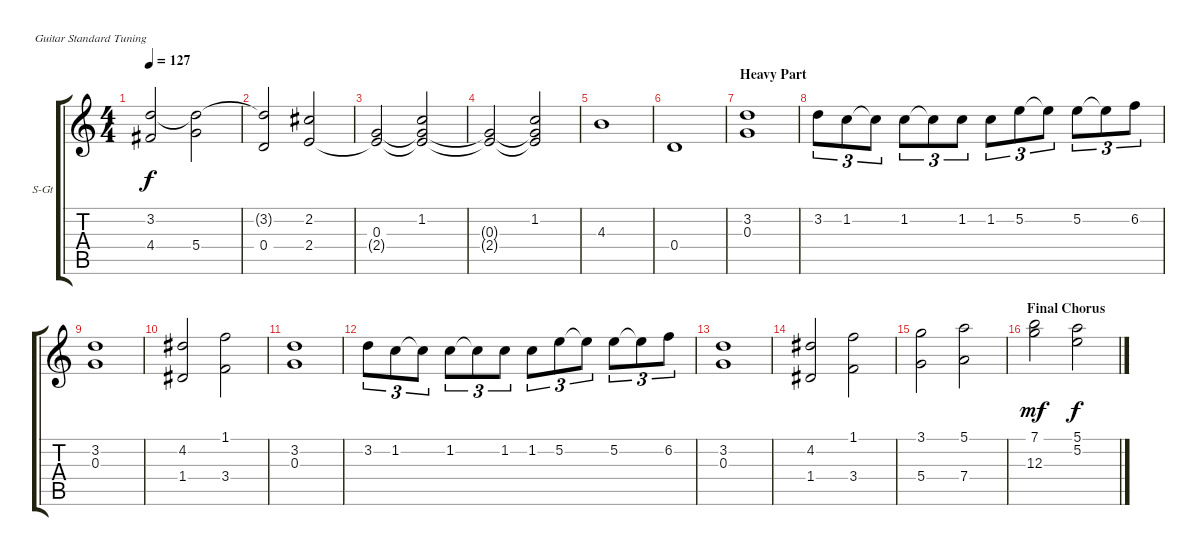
\bracketExtendMode groupsimilarinstruments
\firstSystemTrackNameOrientation horizontal
\otherSystemsTrackNameOrientation horizontal
\track ("Orchestral Strings" "S-Gt") {instrument stringensemble1}
\staff {score tabs}
\tuning (E4 B3 G3 D3 A2 E2)
\displaytranspose 12
\ts (4 4)
\tempo 127
\clef g2
\ks c
(3.2 4.4).2{dy f} (3.2{t} 5.4).2 |
(3.2{t} 0.4).2 (2.2 2.4).2 |
(0.3 2.4{t}).2 (1.2 0.3{t} 2.4{t}).2 |
(0.3{t} 2.4{t}).2 (1.2 0.3{t} 2.4{t}).2 |
4.3.1 |
0.4.1 |
\section ("" "Heavy Part")
(3.2 0.3).1 |
3.2.8{tu (3 2)} 1.2.8{tu (3 2)} 1.2{t}.8{tu (3 2)} 1.2.8{tu (3 2)} 1.2{t}.8{tu (3 2)} 1.2.8{tu (3 2)} 1.2.8{tu (3 2)} 5.2.8{tu (3 2)} 5.2{t}.8{tu (3 2)} 5.2.8{tu (3 2)} 5.2{t}.8{tu (3 2)} 6.2.8{tu (3 2)} |
(3.2 0.3).1 |
(4.2 1.4).2 (1.1 3.4).2 |
(3.2 0.3).1 |
3.2.8{tu (3 2)} 1.2.8{tu (3 2)} 1.2{t}.8{tu (3 2)} 1.2.8{tu (3 2)} 1.2{t}.8{tu (3 2)} 1.2.8{tu (3 2)} 1.2.8{tu (3 2)} 5.2.8{tu (3 2)} 5.2{t}.8{tu (3 2)} 5.2.8{tu (3 2)} 5.2{t}.8{tu (3 2)} 6.2.8{tu (3 2)} |
(3.2 0.3).1 |
(4.2 1.4).2 (1.1 3.4).2 |
(3.1 5.4).2 (5.1 7.4).2 |
\section ("" "Final Chorus")
(7.1 12.3).2{dy mf} (5.1 5.2).2{dy f}
